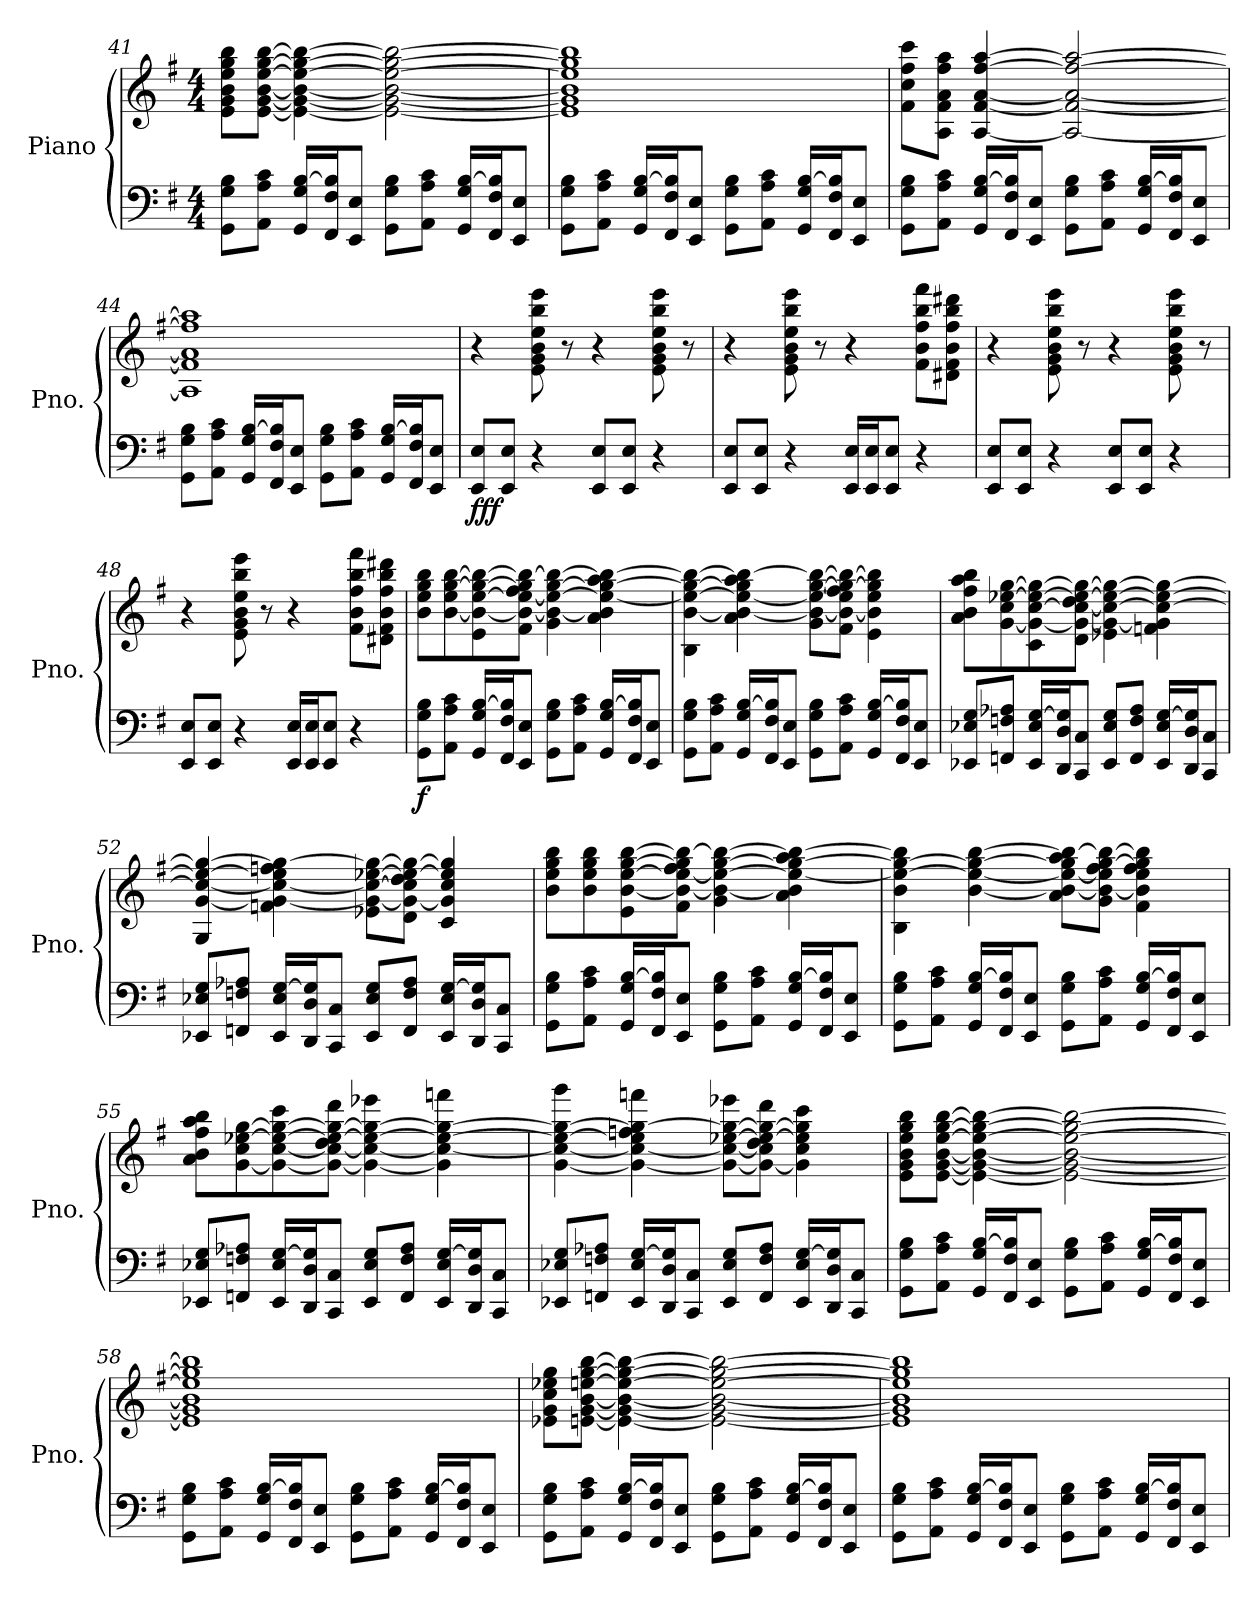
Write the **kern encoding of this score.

**kern	**kern	**dynam
*part1	*part1	*part1
*staff2	*staff1	*staff1/2
*I"Piano	*	*
*I'Pno.	*	*
*clefF4	*clefG2	*
*k[f#]	*k[f#]	*
*M4/4	*M4/4	*
=41	=41	=41
8GG\ 8G\ 8B\L	8e\ 8g\ 8b\ 8ee\ 8gg\ 8bb\L	.
8AA\ 8A\ 8c\J	[8e\ [8g\ [8b\ [8ee\ [8gg\ [8bb\J	.
16GG/ 16G/ [16B/LL	4e\_ 4g\_ 4b\_ 4ee\_ 4gg\_ 4bb\_	.
16FF#/ 16F#/ 16B/]J	.	.
8EE/ 8E/J	.	.
8GG\ 8G\ 8B\L	2e\_ 2g\_ 2b\_ 2ee\_ 2gg\_ 2bb\_	.
8AA\ 8A\ 8c\J	.	.
16GG/ 16G/ [16B/LL	.	.
16FF#/ 16F#/ 16B/]J	.	.
8EE/ 8E/J	.	.
!!LO:LB:g=z
=42	=42	=42
8GG\ 8G\ 8B\L	1e] 1g] 1b] 1ee] 1gg] 1bb]	.
8AA\ 8A\ 8c\J	.	.
16GG/ 16G/ [16B/LL	.	.
16FF#/ 16F#/ 16B/]J	.	.
8EE/ 8E/J	.	.
8GG\ 8G\ 8B\L	.	.
8AA\ 8A\ 8c\J	.	.
16GG/ 16G/ [16B/LL	.	.
16FF#/ 16F#/ 16B/]J	.	.
8EE/ 8E/J	.	.
=43	=43	=43
8GG\ 8G\ 8B\L	8f#\ 8cc\ 8ff#\ 8ccc\L	.
8AA\ 8A\ 8c\J	8A\ 8f#\ 8a\ 8ff#\ 8aa\J	.
16GG/ 16G/ [16B/LL	[4A/ [4f#/ [4a/ [4ff#/ [4aa/	.
16FF#/ 16F#/ 16B/]J	.	.
8EE/ 8E/J	.	.
8GG\ 8G\ 8B\L	2A/_ 2f#/_ 2a/_ 2ff#/_ 2aa/_	.
8AA\ 8A\ 8c\J	.	.
16GG/ 16G/ [16B/LL	.	.
16FF#/ 16F#/ 16B/]J	.	.
8EE/ 8E/J	.	.
=44	=44	=44
8GG\ 8G\ 8B\L	1A] 1f#] 1a] 1ff#] 1aa]	.
8AA\ 8A\ 8c\J	.	.
16GG/ 16G/ [16B/LL	.	.
16FF#/ 16F#/ 16B/]J	.	.
8EE/ 8E/J	.	.
8GG\ 8G\ 8B\L	.	.
8AA\ 8A\ 8c\J	.	.
16GG/ 16G/ [16B/LL	.	.
16FF#/ 16F#/ 16B/]J	.	.
8EE/ 8E/J	.	.
=45	=45	=45
!	!	!LO:DY:b=2
8EE/ 8E/L	4r	fff
8EE/ 8E/J	.	.
4r	8e\ 8g\ 8b\ 8ee\ 8bb\ 8eee\	.
.	8r	.
8EE/ 8E/L	4r	.
8EE/ 8E/J	.	.
4r	8e\ 8g\ 8b\ 8ee\ 8bb\ 8eee\	.
.	8r	.
!!LO:LB:g=z
=46	=46	=46
8EE/ 8E/L	4r	.
8EE/ 8E/J	.	.
4r	8e\ 8g\ 8b\ 8ee\ 8bb\ 8eee\	.
.	8r	.
16EE/ 16E/LL	4r	.
16EE/ 16E/J	.	.
8EE/ 8E/J	.	.
4r	8f#\ 8b\ 8ff#\ 8bb\ 8fff#\L	.
.	8d#X\ 8f#\ 8b\ 8ff#\ 8bb\ 8ddd#X\J	.
=47	=47	=47
8EE/ 8E/L	4r	.
8EE/ 8E/J	.	.
4r	8e\ 8g\ 8b\ 8ee\ 8bb\ 8eee\	.
.	8r	.
8EE/ 8E/L	4r	.
8EE/ 8E/J	.	.
4r	8e\ 8g\ 8b\ 8ee\ 8bb\ 8eee\	.
.	8r	.
=48	=48	=48
8EE/ 8E/L	4r	.
8EE/ 8E/J	.	.
4r	8e\ 8g\ 8b\ 8ee\ 8bb\ 8eee\	.
.	8r	.
16EE/ 16E/LL	4r	.
16EE/ 16E/J	.	.
8EE/ 8E/J	.	.
4r	8f#\ 8b\ 8ff#\ 8bb\ 8fff#\L	.
.	8d#X\ 8f#\ 8b\ 8ff#\ 8bb\ 8ddd#X\J	.
=49	=49	=49
!	!	!LO:DY:b=2
8GG\ 8G\ 8B\L	8b\ 8ee\ 8gg\ 8bb\L	f
8AA\ 8A\ 8c\J	[8b\ 8ee\ [8gg\ [8bb\	.
16GG/ 16G/ [16B/LL	8e\ 8b\_ [8ee\ 8gg\_ 8bb\_	.
16FF#/ 16F#/ 16B/]J	.	.
8EE/ 8E/J	8f#\ 8b\_ 8ee\_ 8ff#\ 8gg\] 8bb\_J	.
8GG\ 8G\ 8B\L	4g\ 4b\_ 4ee\_ [4gg\ 4bb\_	.
8AA\ 8A\ 8c\J	.	.
16GG/ 16G/ [16B/LL	4a\ 4b\] 4ee\_ 4gg\_ 4aa\ 4bb\_	.
16FF#/ 16F#/ 16B/]J	.	.
8EE/ 8E/J	.	.
!!LO:LB:g=z
=50	=50	=50
8GG\ 8G\ 8B\L	4B\ [4b\ 4ee\_ 4gg\_ 4bb\_	.
8AA\ 8A\ 8c\J	.	.
16GG/ 16G/ [16B/LL	4a\ 4b\_ 4ee\_ 4gg\] 4aa\ 4bb\_	.
16FF#/ 16F#/ 16B/]J	.	.
8EE/ 8E/J	.	.
8GG\ 8G\ 8B\L	8g\ 8b\_ 8ee\_ [8gg\ 8bb\_L	.
8AA\ 8A\ 8c\J	8f#\ 8b\_ 8ee\] 8ff#\ 8gg\_ 8bb\_J	.
16GG/ 16G/ [16B/LL	4e\ 4b\] 4ee\ 4gg\] 4bb\]	.
16FF#/ 16F#/ 16B/]J	.	.
8EE/ 8E/J	.	.
=51	=51	=51
8EE-X/ 8E-X/ 8G/L	8a\ 8b\ 8ff#\ 8aa\ 8bb\L	.
8FFn/ 8Fn/ 8A-X/J	[8g\ 8cc\ [8ee-X\ [8gg\	.
16EE-/ 16E-/ [16G/LL	8c\ 8g\_ [8cc\ 8ee-\_ 8gg\_	.
16DD/ 16D/ 16G/]J	.	.
8CC/ 8C/J	8d\ 8g\_ 8cc\_ 8dd\ 8ee-\_ 8gg\_J	.
8EE-/ 8E-/ 8G/L	4e-X\ 4g\_ 4cc\_ 4ee-\_ 4gg\_	.
8FF/ 8F/ 8A-/J	.	.
16EE-/ 16E-/ [16G/LL	4fn\ 4g\] 4cc\_ 4ee-\_ 4gg\_	.
16DD/ 16D/ 16G/]J	.	.
8CC/ 8C/J	.	.
=52	=52	=52
8EE-X/ 8E-X/ 8G/L	4G/ [4g/ 4cc/_ 4ee-/_ 4gg/_	.
8FFn/ 8Fn/ 8A-X/J	.	.
16EE-/ 16E-/ [16G/LL	4fn\ 4g\_ 4cc\_ 4ee-\] 4ffn\ 4gg\_	.
16DD/ 16D/ 16G/]J	.	.
8CC/ 8C/J	.	.
8EE-/ 8E-/ 8G/L	8e-X\ 8g\_ 8cc\_ [8ee-X\ 8gg\_L	.
8FF/ 8F/ 8A-/J	8d\ 8g\_ 8cc\] 8dd\ 8ee-\_ 8gg\_J	.
16EE-/ 16E-/ [16G/LL	4c/ 4g/] 4cc/ 4ee-/] 4gg/]	.
16DD/ 16D/ 16G/]J	.	.
8CC/ 8C/J	.	.
!!LO:PB:g=z
=53	=53	=53
8GG\ 8G\ 8B\L	8b\ 8ee\ 8gg\ 8bb\L	.
8AA\ 8A\ 8c\J	8b\ 8ee\ 8gg\ 8bb\	.
16GG/ 16G/ [16B/LL	8e\ [8b\ [8ee\ [8gg\ [8bb\	.
16FF#/ 16F#/ 16B/]J	.	.
8EE/ 8E/J	8f#\ 8b\_ 8ee\_ 8ff#\ 8gg\] 8bb\_J	.
8GG\ 8G\ 8B\L	4g\ 4b\_ 4ee\_ [4gg\ 4bb\_	.
8AA\ 8A\ 8c\J	.	.
16GG/ 16G/ [16B/LL	4a\ 4b\] 4ee\_ 4gg\_ 4aa\ 4bb\_	.
16FF#/ 16F#/ 16B/]J	.	.
8EE/ 8E/J	.	.
=54	=54	=54
8GG\ 8G\ 8B\L	4B\ 4b\ 4ee\_ 4gg\_ 4bb\]	.
8AA\ 8A\ 8c\J	.	.
16GG/ 16G/ [16B/LL	[4b\ 4ee\_ 4gg\_ [4bb\	.
16FF#/ 16F#/ 16B/]J	.	.
8EE/ 8E/J	.	.
8GG\ 8G\ 8B\L	8a\ 8b\_ 8ee\_ 8gg\] 8aa\ 8bb\_L	.
8AA\ 8A\ 8c\J	8g\ 8b\_ 8ee\] 8ff#\ [8gg\ 8bb\_J	.
16GG/ 16G/ [16B/LL	4f#\ 4b\] 4ee\ 4ff#\ 4gg\] 4bb\]	.
16FF#/ 16F#/ 16B/]J	.	.
8EE/ 8E/J	.	.
=55	=55	=55
8EE-X/ 8E-X/ 8G/L	8a\ 8b\ 8ff#\ 8aa\ 8bb\L	.
8FFn/ 8Fn/ 8A-X/J	[8g\ 8cc\ [8ee-X\ [8gg\	.
16EE-/ 16E-/ [16G/LL	8g\_ [8cc\ 8ee-\_ 8gg\_ 8ccc\	.
16DD/ 16D/ 16G/]J	.	.
8CC/ 8C/J	8g\_ 8cc\_ 8dd\ 8ee-\_ 8gg\_ 8ddd\J	.
8EE-/ 8E-/ 8G/L	4g\_ 4cc\_ 4ee-\_ 4gg\_ 4eee-X\	.
8FF/ 8F/ 8A-/J	.	.
16EE-/ 16E-/ [16G/LL	4g\] 4cc\_ 4ee-\_ 4gg\_ 4fffn\	.
16DD/ 16D/ 16G/]J	.	.
8CC/ 8C/J	.	.
!!LO:LB:g=z
=56	=56	=56
8EE-X/ 8E-X/ 8G/L	[4g\ 4cc\_ 4ee-\_ 4gg\_ 4ggg\	.
8FFn/ 8Fn/ 8A-X/J	.	.
16EE-/ 16E-/ [16G/LL	4g\_ 4cc\_ 4ee-\] 4ffn\ 4gg\_ 4fffn\	.
16DD/ 16D/ 16G/]J	.	.
8CC/ 8C/J	.	.
8EE-/ 8E-/ 8G/L	8g\_ 8cc\_ [8ee-X\ 8gg\_ 8eee-X\L	.
8FF/ 8F/ 8A-/J	8g\_ 8cc\] 8dd\ 8ee-\_ 8gg\_ 8ddd\J	.
16EE-/ 16E-/ [16G/LL	4g\] 4cc\ 4ee-\] 4gg\] 4ccc\	.
16DD/ 16D/ 16G/]J	.	.
8CC/ 8C/J	.	.
=57	=57	=57
8GG\ 8G\ 8B\L	8e\ 8g\ 8b\ 8ee\ 8gg\ 8bb\L	.
8AA\ 8A\ 8c\J	[8e\ [8g\ [8b\ [8ee\ [8gg\ [8bb\J	.
16GG/ 16G/ [16B/LL	4e\_ 4g\_ 4b\_ 4ee\_ 4gg\_ 4bb\_	.
16FF#/ 16F#/ 16B/]J	.	.
8EE/ 8E/J	.	.
8GG\ 8G\ 8B\L	2e\_ 2g\_ 2b\_ 2ee\_ 2gg\_ 2bb\_	.
8AA\ 8A\ 8c\J	.	.
16GG/ 16G/ [16B/LL	.	.
16FF#/ 16F#/ 16B/]J	.	.
8EE/ 8E/J	.	.
=58	=58	=58
8GG\ 8G\ 8B\L	1e] 1g] 1b] 1ee] 1gg] 1bb]	.
8AA\ 8A\ 8c\J	.	.
16GG/ 16G/ [16B/LL	.	.
16FF#/ 16F#/ 16B/]J	.	.
8EE/ 8E/J	.	.
8GG\ 8G\ 8B\L	.	.
8AA\ 8A\ 8c\J	.	.
16GG/ 16G/ [16B/LL	.	.
16FF#/ 16F#/ 16B/]J	.	.
8EE/ 8E/J	.	.
!!LO:LB:g=z
=59	=59	=59
8GG\ 8G\ 8B\L	8e-X\ 8g\ 8cc\ 8ee-X\ 8gg\L	.
8AA\ 8A\ 8c\J	[8en\ [8g\ [8b\ [8een\ [8gg\ [8bb\J	.
16GG/ 16G/ [16B/LL	4e\_ 4g\_ 4b\_ 4ee\_ 4gg\_ 4bb\_	.
16FF#/ 16F#/ 16B/]J	.	.
8EE/ 8E/J	.	.
8GG\ 8G\ 8B\L	2e\_ 2g\_ 2b\_ 2ee\_ 2gg\_ 2bb\_	.
8AA\ 8A\ 8c\J	.	.
16GG/ 16G/ [16B/LL	.	.
16FF#/ 16F#/ 16B/]J	.	.
8EE/ 8E/J	.	.
=60	=60	=60
8GG\ 8G\ 8B\L	1e] 1g] 1b] 1ee] 1gg] 1bb]	.
8AA\ 8A\ 8c\J	.	.
16GG/ 16G/ [16B/LL	.	.
16FF#/ 16F#/ 16B/]J	.	.
8EE/ 8E/J	.	.
8GG\ 8G\ 8B\L	.	.
8AA\ 8A\ 8c\J	.	.
16GG/ 16G/ [16B/LL	.	.
16FF#/ 16F#/ 16B/]J	.	.
8EE/ 8E/J	.	.
=	=	=
*-	*-	*-
